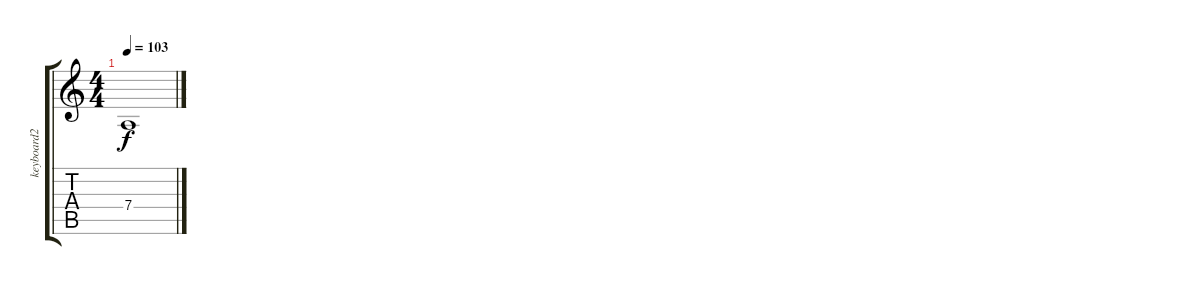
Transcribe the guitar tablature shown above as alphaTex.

\track ("keyboard2" "keyboard2") {instrument pad7halo}
\staff {score tabs}
\tuning (E4 B3 G3 D3 A2 E2) {hide}
\ts (4 4)
\tempo 103
\clef g2
\ks c
7.4.1{dy f}
